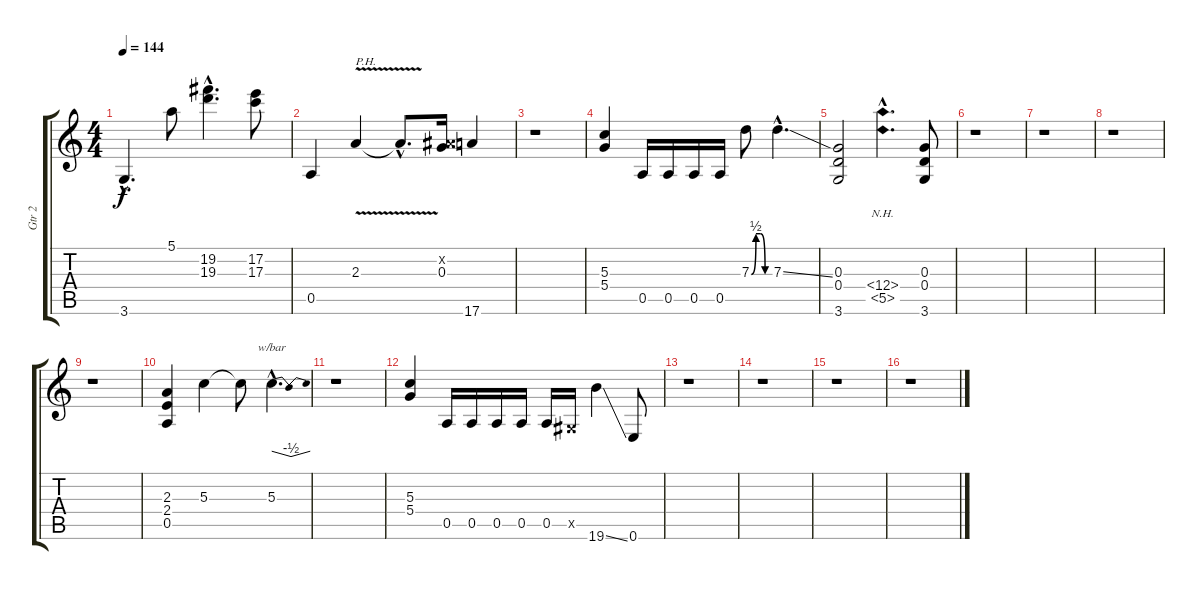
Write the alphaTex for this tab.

\track ("Gtr 2" "Gtr 2") {instrument overdrivenguitar}
\staff {score tabs}
\tuning (E4 B3 G3 D3 A2 E2) {hide}
\ts (4 4)
\tempo 144
\clef g2
\ks c
3.6{hac}.4{d dy f} 5.1.8 (19.2{hac} 19.3{hac}).4{d} (17.2 17.3).8 |
0.5.4 2.3{v}.4{txt "P.H."} 2.3{hac t}.8{d} (-1.2{x} 0.3).16 17.6.4 |
r.1 |
(5.3 5.4).4 0.5.16 0.5.16 0.5.16 0.5.16 7.3{be (custom 0 0 15 2 30 2 45 0 60 0)}.8 7.3{ss hac}.4{d} |
(0.3 0.4 3.6).2 (0.4{nh hac} 5.5{nh hac}).4{d} (0.3 0.4 3.6).8 |
r.1 |
r.1 |
r.1 |
r.1 |
(2.3 2.4 0.5).4 5.3.4 5.3{t}.8 5.3{hac}.4{d tbe (dip default 0 0 30 -2 60 0)} |
r.1 |
(5.3 5.4).4 0.5.16 0.5.16 0.5.16 0.5.16 0.5.16 -1.5{x}.16 19.6{ss}.4 0.6.8 |
r.1 |
r.1 |
r.1 |
r.1
